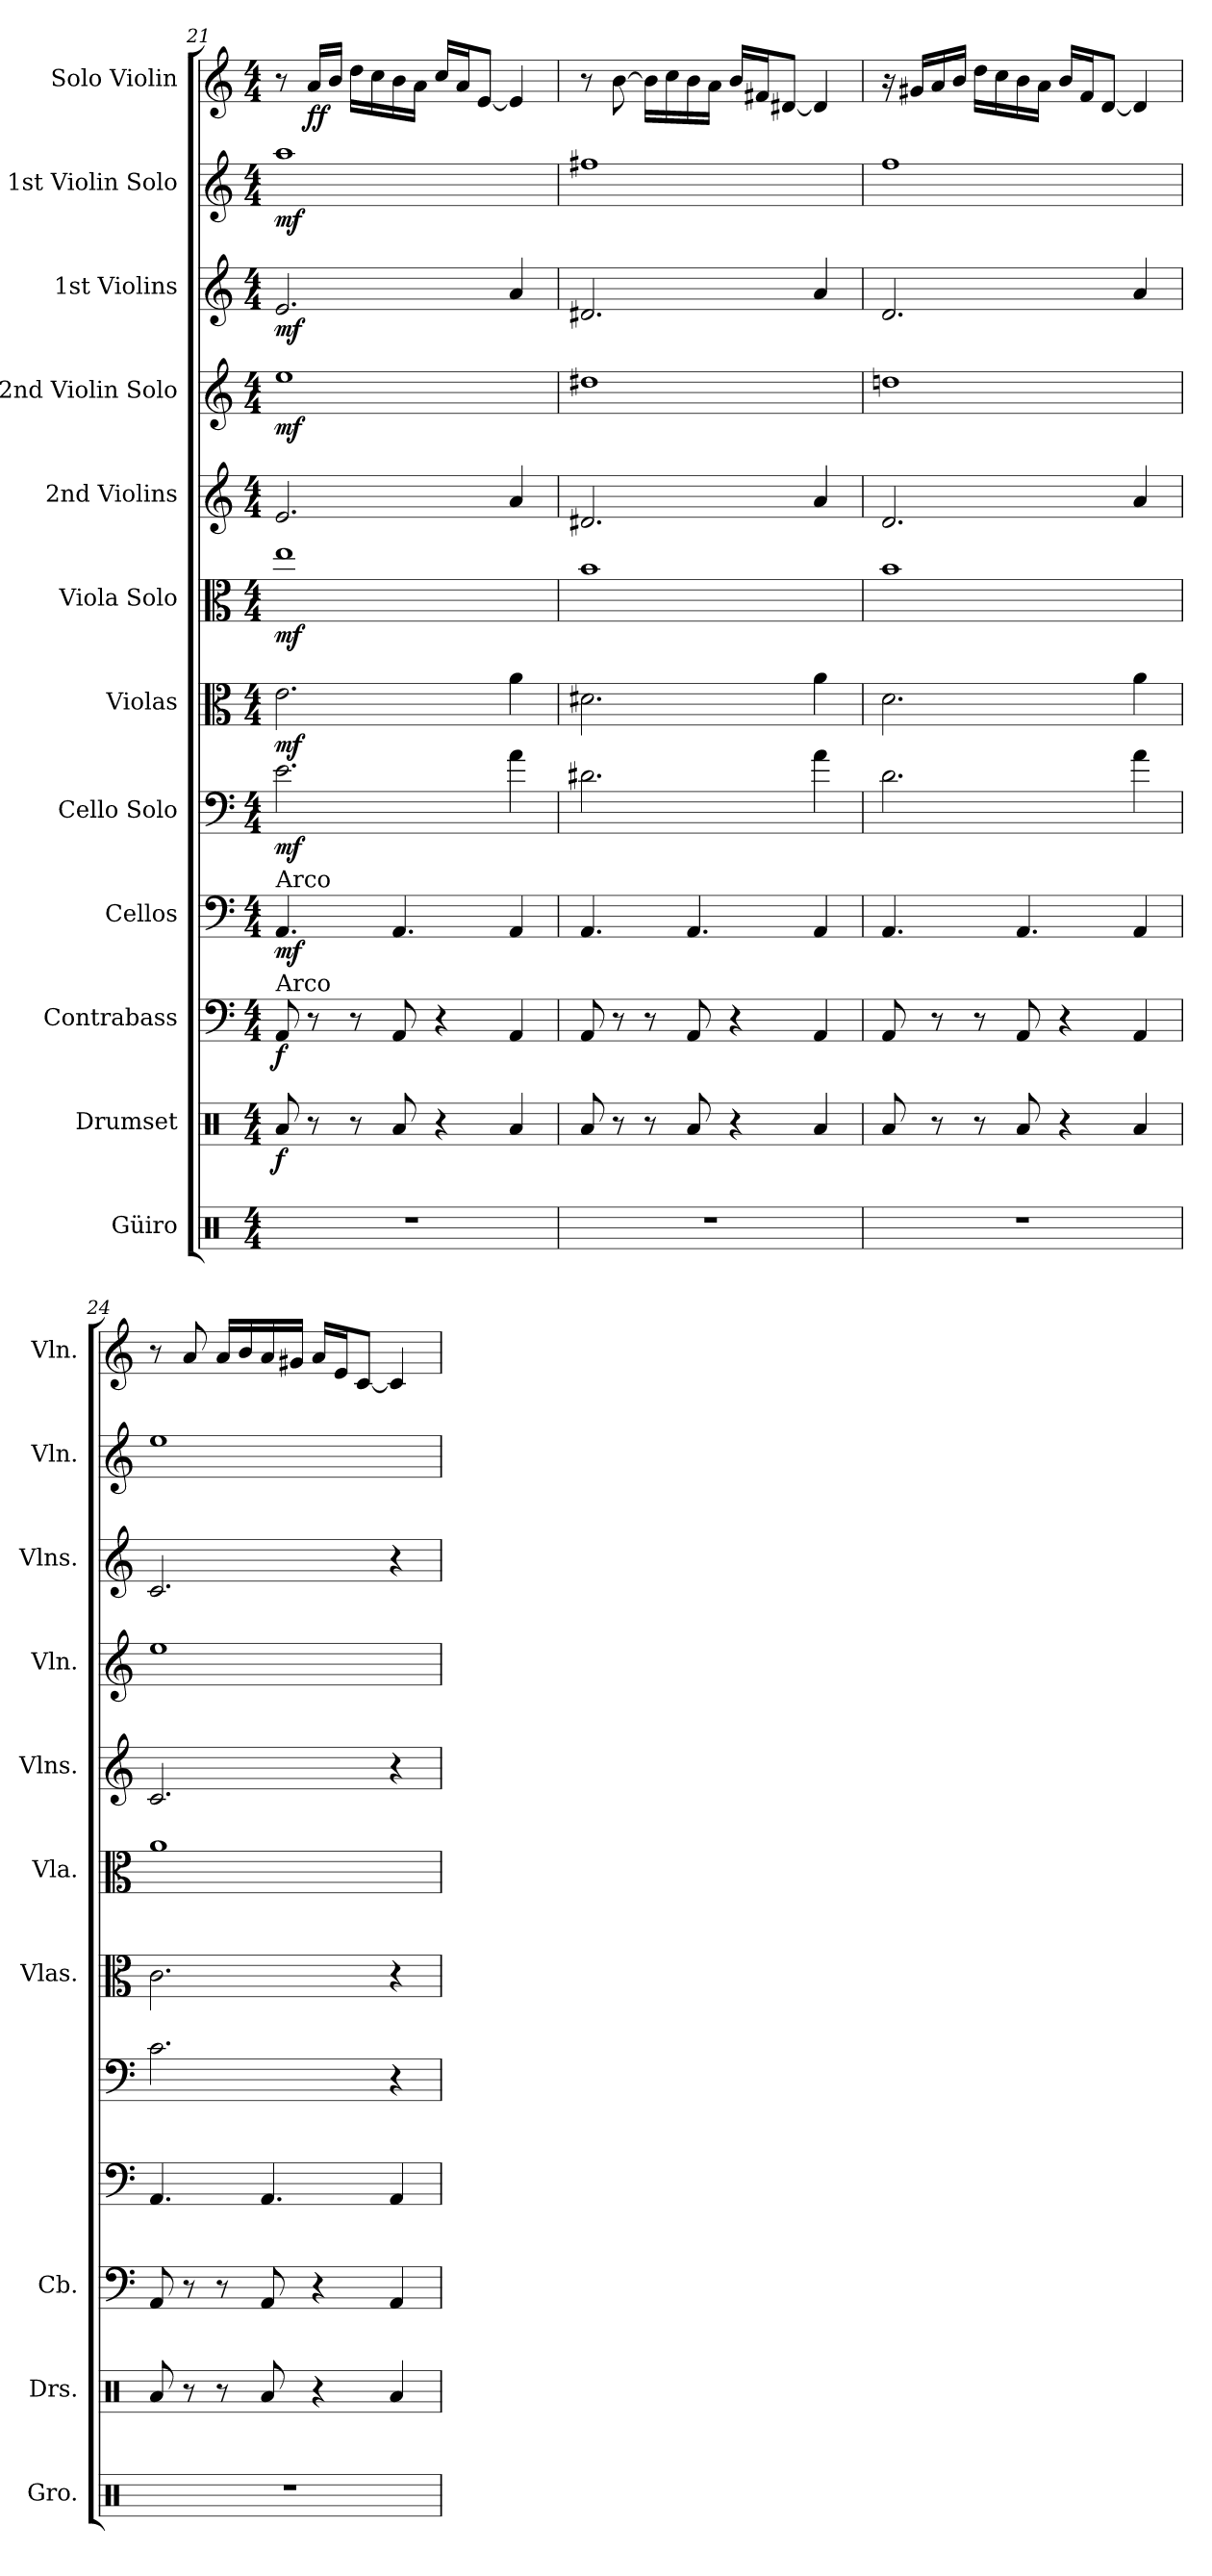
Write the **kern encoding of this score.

**kern	**kern	**dynam	**kern	**dynam	**kern	**dynam	**kern	**dynam	**kern	**dynam	**kern	**dynam	**kern	**dynam	**kern	**dynam	**kern	**dynam	**kern	**dynam	**kern	**dynam
*part12	*part11	*part11	*part10	*part10	*part9	*part9	*part8	*part8	*part7	*part7	*part6	*part6	*part5	*part5	*part4	*part4	*part3	*part3	*part2	*part2	*part1	*part1
*staff12	*staff11	*staff11	*staff10	*staff10	*staff9	*staff9	*staff8	*staff8	*staff7	*staff7	*staff6	*staff6	*staff5	*staff5	*staff4	*staff4	*staff3	*staff3	*staff2	*staff2	*staff1	*staff1
*I"Güiro	*I"Drumset	*	*I"Contrabass	*	*I"Cellos	*	*I"Cello Solo	*	*I"Violas	*	*I"Viola Solo	*	*I"2nd Violins	*	*I"2nd Violin Solo	*	*I"1st Violins	*	*I"1st Violin Solo	*	*I"Solo Violin	*
*I'Gro.	*I'Drs.	*	*I'Cb.	*	*	*	*	*	*I'Vlas.	*	*I'Vla.	*	*I'Vlns.	*	*I'Vln.	*	*I'Vlns.	*	*I'Vln.	*	*I'Vln.	*
*clefX	*clefX	*	*clefF4	*	*clefF4	*	*clefF4	*	*clefC3	*	*clefC3	*	*clefG2	*	*clefG2	*	*clefG2	*	*clefG2	*	*clefG2	*
*	*	*	*ITrd7c12	*	*	*	*	*	*	*	*	*	*	*	*	*	*	*	*	*	*	*
*k[]	*k[]	*	*k[]	*	*k[]	*	*k[]	*	*k[]	*	*k[]	*	*k[]	*	*k[]	*	*k[]	*	*k[]	*	*k[]	*
*M4/4	*M4/4	*	*M4/4	*	*M4/4	*	*M4/4	*	*M4/4	*	*M4/4	*	*M4/4	*	*M4/4	*	*M4/4	*	*M4/4	*	*M4/4	*
=21	=21	=21	=21	=21	=21	=21	=21	=21	=21	=21	=21	=21	=21	=21	=21	=21	=21	=21	=21	=21	=21	=21
!	!	!	!	!	!LO:TX:a:t=Arco	!	!	!	!	!	!	!	!	!	!	!	!	!	!	!	!	!
!	!	!	!LO:TX:a:t=Arco	!	!	!	!	!	!	!	!	!	!	!	!	!	!	!	!	!	!	!
!	!	!LO:DY:b	!	!LO:DY:b	!	!LO:DY:b	!	!LO:DY:b	!	!LO:DY:b	!	!LO:DY:b	!	!LO:DY:b	!	!	!	!	!	!	!	!
!	!	!	!	!	!	!	!	!	!	!	!	!	!	!LO:DY:n=1:b	!	!LO:DY:b	!	!LO:DY:b	!	!LO:DY:b	!	!
1r	8Ra/	f	8AAA/	f	4.AA/	mf	2.e\	mf	2.e\	mf	1ee	mf	2.e/	f mf	1ee	mf	2.e/	mf	1aa	mf	8r	.
!	!	!	!	!	!	!	!	!	!	!	!	!	!	!	!	!	!	!	!	!	!	!LO:DY:b
.	8r	.	8r	.	.	.	.	.	.	.	.	.	.	.	.	.	.	.	.	.	16a/LL	ff
.	.	.	.	.	.	.	.	.	.	.	.	.	.	.	.	.	.	.	.	.	16b/JJ	.
.	8r	.	8r	.	.	.	.	.	.	.	.	.	.	.	.	.	.	.	.	.	16dd\LL	.
.	.	.	.	.	.	.	.	.	.	.	.	.	.	.	.	.	.	.	.	.	16cc\	.
.	8Ra/	.	8AAA/	.	4.AA/	.	.	.	.	.	.	.	.	.	.	.	.	.	.	.	16b\	.
.	.	.	.	.	.	.	.	.	.	.	.	.	.	.	.	.	.	.	.	.	16a\JJ	.
.	4r	.	4r	.	.	.	.	.	.	.	.	.	.	.	.	.	.	.	.	.	16cc/LL	.
.	.	.	.	.	.	.	.	.	.	.	.	.	.	.	.	.	.	.	.	.	16a/J	.
.	.	.	.	.	.	.	.	.	.	.	.	.	.	.	.	.	.	.	.	.	[8e/J	.
.	4Ra/	.	4AAA/	.	4AA/	.	4a\	.	4a\	.	.	.	4a/	.	.	.	4a/	.	.	.	4e/]	.
=22	=22	=22	=22	=22	=22	=22	=22	=22	=22	=22	=22	=22	=22	=22	=22	=22	=22	=22	=22	=22	=22	=22
1r	8Ra/	.	8AAA/	.	4.AA/	.	2.d#X\	.	2.d#X\	.	1b	.	2.d#X/	.	1dd#X	.	2.d#X/	.	1ff#X	.	8r	.
.	8r	.	8r	.	.	.	.	.	.	.	.	.	.	.	.	.	.	.	.	.	[8b\	.
.	8r	.	8r	.	.	.	.	.	.	.	.	.	.	.	.	.	.	.	.	.	16b\LL]	.
.	.	.	.	.	.	.	.	.	.	.	.	.	.	.	.	.	.	.	.	.	16cc\	.
.	8Ra/	.	8AAA/	.	4.AA/	.	.	.	.	.	.	.	.	.	.	.	.	.	.	.	16b\	.
.	.	.	.	.	.	.	.	.	.	.	.	.	.	.	.	.	.	.	.	.	16a\JJ	.
.	4r	.	4r	.	.	.	.	.	.	.	.	.	.	.	.	.	.	.	.	.	16b/LL	.
.	.	.	.	.	.	.	.	.	.	.	.	.	.	.	.	.	.	.	.	.	16f#X/J	.
.	.	.	.	.	.	.	.	.	.	.	.	.	.	.	.	.	.	.	.	.	[8d#X/J	.
.	4Ra/	.	4AAA/	.	4AA/	.	4a\	.	4a\	.	.	.	4a/	.	.	.	4a/	.	.	.	4d#/]	.
!!LO:PB:g=z
=23	=23	=23	=23	=23	=23	=23	=23	=23	=23	=23	=23	=23	=23	=23	=23	=23	=23	=23	=23	=23	=23	=23
1r	8Ra/	.	8AAA/	.	4.AA/	.	2.d\	.	2.d\	.	1b	.	2.d/	.	1ddn	.	2.d/	.	1ff	.	16r	.
.	.	.	.	.	.	.	.	.	.	.	.	.	.	.	.	.	.	.	.	.	16g#X/LL	.
.	8r	.	8r	.	.	.	.	.	.	.	.	.	.	.	.	.	.	.	.	.	16a/	.
.	.	.	.	.	.	.	.	.	.	.	.	.	.	.	.	.	.	.	.	.	16b/JJ	.
.	8r	.	8r	.	.	.	.	.	.	.	.	.	.	.	.	.	.	.	.	.	16dd\LL	.
.	.	.	.	.	.	.	.	.	.	.	.	.	.	.	.	.	.	.	.	.	16cc\	.
.	8Ra/	.	8AAA/	.	4.AA/	.	.	.	.	.	.	.	.	.	.	.	.	.	.	.	16b\	.
.	.	.	.	.	.	.	.	.	.	.	.	.	.	.	.	.	.	.	.	.	16a\JJ	.
.	4r	.	4r	.	.	.	.	.	.	.	.	.	.	.	.	.	.	.	.	.	16b/LL	.
.	.	.	.	.	.	.	.	.	.	.	.	.	.	.	.	.	.	.	.	.	16f/J	.
.	.	.	.	.	.	.	.	.	.	.	.	.	.	.	.	.	.	.	.	.	[8d/J	.
.	4Ra/	.	4AAA/	.	4AA/	.	4a\	.	4a\	.	.	.	4a/	.	.	.	4a/	.	.	.	4d/]	.
=24	=24	=24	=24	=24	=24	=24	=24	=24	=24	=24	=24	=24	=24	=24	=24	=24	=24	=24	=24	=24	=24	=24
1r	8Ra/	.	8AAA/	.	4.AA/	.	2.c\	.	2.c\	.	1a	.	2.c/	.	1ee	.	2.c/	.	1ee	.	8r	.
.	8r	.	8r	.	.	.	.	.	.	.	.	.	.	.	.	.	.	.	.	.	8a/	.
.	8r	.	8r	.	.	.	.	.	.	.	.	.	.	.	.	.	.	.	.	.	16a/LL	.
.	.	.	.	.	.	.	.	.	.	.	.	.	.	.	.	.	.	.	.	.	16b/	.
.	8Ra/	.	8AAA/	.	4.AA/	.	.	.	.	.	.	.	.	.	.	.	.	.	.	.	16a/	.
.	.	.	.	.	.	.	.	.	.	.	.	.	.	.	.	.	.	.	.	.	16g#X/JJ	.
.	4r	.	4r	.	.	.	.	.	.	.	.	.	.	.	.	.	.	.	.	.	16a/LL	.
.	.	.	.	.	.	.	.	.	.	.	.	.	.	.	.	.	.	.	.	.	16e/J	.
.	.	.	.	.	.	.	.	.	.	.	.	.	.	.	.	.	.	.	.	.	[8c/J	.
.	4Ra/	.	4AAA/	.	4AA/	.	4r	.	4r	.	.	.	4r	.	.	.	4r	.	.	.	4c/]	.
=	=	=	=	=	=	=	=	=	=	=	=	=	=	=	=	=	=	=	=	=	=	=
*-	*-	*-	*-	*-	*-	*-	*-	*-	*-	*-	*-	*-	*-	*-	*-	*-	*-	*-	*-	*-	*-	*-
